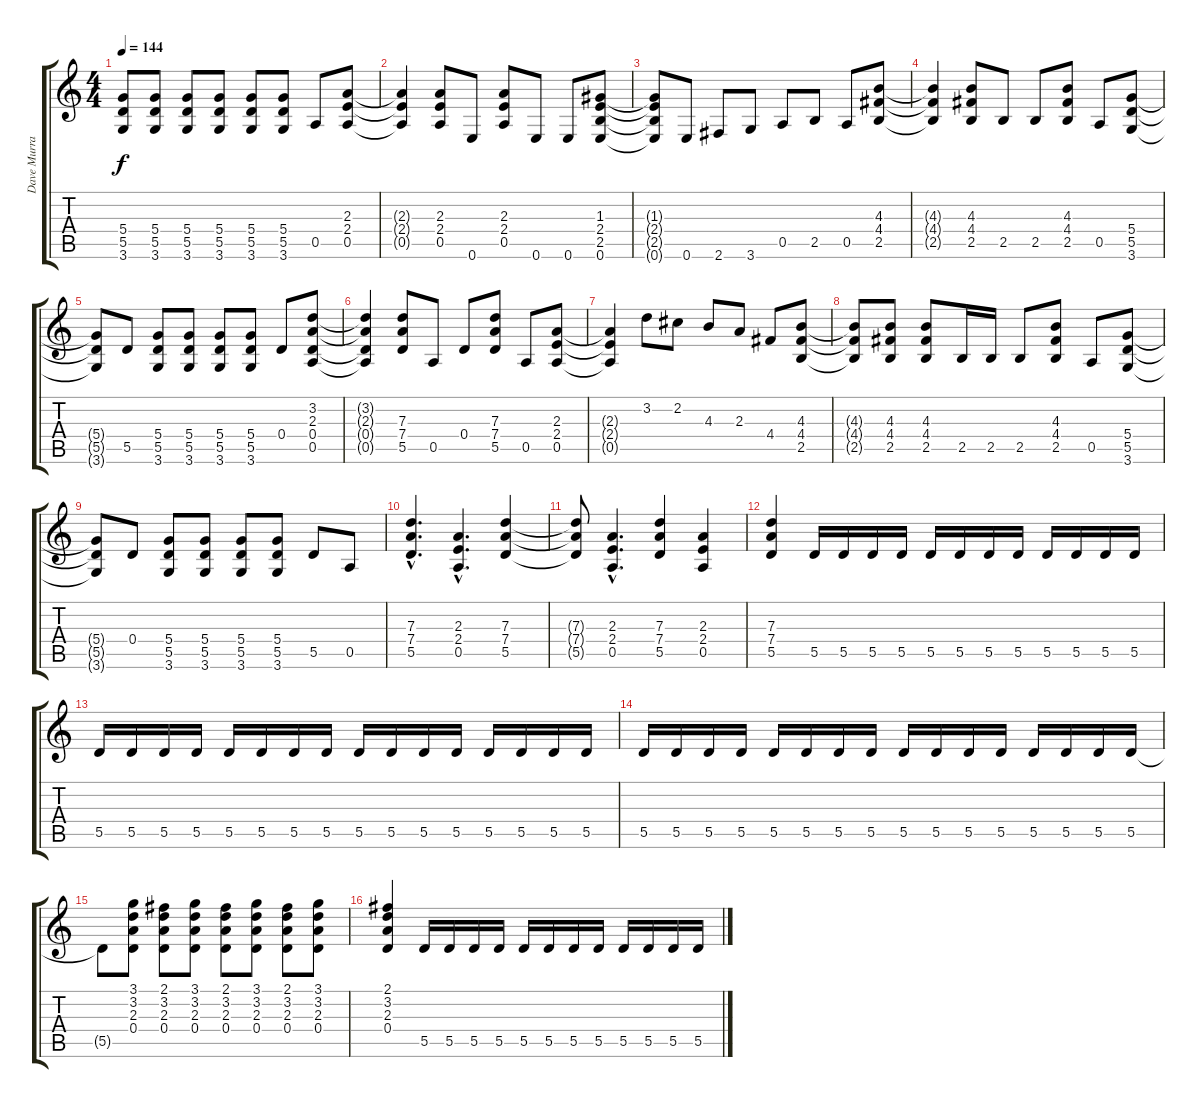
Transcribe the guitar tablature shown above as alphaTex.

\track ("Dave Murray" "Dave Murra") {instrument distortionguitar}
\staff {score tabs}
\tuning (E4 B3 G3 D3 A2 E2) {hide}
\ts (4 4)
\tempo 144
\clef g2
\ks c
(5.4{t} 5.5{t} 3.6{t}).8{dy f} (5.4 5.5 3.6).8 (5.4 5.5 3.6).8 (5.4 5.5 3.6).8 (5.4 5.5 3.6).8 (5.4 5.5 3.6).8 0.5.8 (2.3 2.4 0.5).8 |
(2.3{t} 2.4{t} 0.5{t}).4 (2.3 2.4 0.5).8 0.6.8 (2.3 2.4 0.5).8 0.6.8 0.6.8 (1.3 2.4 2.5 0.6).8 |
(1.3{t} 2.4{t} 2.5{t} 0.6{t}).8 0.6.8 2.6.8 3.6.8 0.5.8 2.5.8 0.5.8 (4.3 4.4 2.5).8 |
(4.3{t} 4.4{t} 2.5{t}).4 (4.3 4.4 2.5).8 2.5.8 2.5.8 (4.3 4.4 2.5).8 0.5.8 (5.4 5.5 3.6).8 |
(5.4{t} 5.5{t} 3.6{t}).8 5.5.8 (5.4 5.5 3.6).8 (5.4 5.5 3.6).8 (5.4 5.5 3.6).8 (5.4 5.5 3.6).8 0.4.8 (3.2 2.3 0.4 0.5).8 |
(3.2{t} 2.3{t} 0.4{t} 0.5{t}).4 (7.3 7.4 5.5).8 0.5.8 0.4.8 (7.3 7.4 5.5).8 0.5.8 (2.3 2.4 0.5).8 |
(2.3{t} 2.4{t} 0.5{t}).4 3.2.8 2.2.8 4.3.8 2.3.8 4.4.8 (4.3 4.4 2.5).8 |
(4.3{t} 4.4{t} 2.5{t}).8 (4.3 4.4 2.5).8 (4.3 4.4 2.5).8 2.5.16 2.5.16 2.5.8 (4.3 4.4 2.5).8 0.5.8 (5.4 5.5 3.6).8 |
(5.4{t} 5.5{t} 3.6{t}).8 0.4.8 (5.4 5.5 3.6).8 (5.4 5.5 3.6).8 (5.4 5.5 3.6).8 (5.4 5.5 3.6).8 5.5.8 0.5.8 |
(7.3{hac} 7.4{hac} 5.5{hac}).4{d} (2.3{hac} 2.4{hac} 0.5{hac}).4{d} (7.3 7.4 5.5).4 |
(7.3{t} 7.4{t} 5.5{t}).8 (2.3{hac} 2.4{hac} 0.5{hac}).4{d} (7.3 7.4 5.5).4 (2.3 2.4 0.5).4 |
(7.3 7.4 5.5).4 5.5.16 5.5.16 5.5.16 5.5.16 5.5.16 5.5.16 5.5.16 5.5.16 5.5.16 5.5.16 5.5.16 5.5.16 |
5.5.16 5.5.16 5.5.16 5.5.16 5.5.16 5.5.16 5.5.16 5.5.16 5.5.16 5.5.16 5.5.16 5.5.16 5.5.16 5.5.16 5.5.16 5.5.16 |
5.5.16 5.5.16 5.5.16 5.5.16 5.5.16 5.5.16 5.5.16 5.5.16 5.5.16 5.5.16 5.5.16 5.5.16 5.5.16 5.5.16 5.5.16 5.5.16 |
5.5{t}.8 (3.1 3.2 2.3 0.4).8 (2.1 3.2 2.3 0.4).8 (3.1 3.2 2.3 0.4).8 (2.1 3.2 2.3 0.4).8 (3.1 3.2 2.3 0.4).8 (2.1 3.2 2.3 0.4).8 (3.1 3.2 2.3 0.4).8 |
(2.1 3.2 2.3 0.4).4 5.5.16 5.5.16 5.5.16 5.5.16 5.5.16 5.5.16 5.5.16 5.5.16 5.5.16 5.5.16 5.5.16 5.5.16
